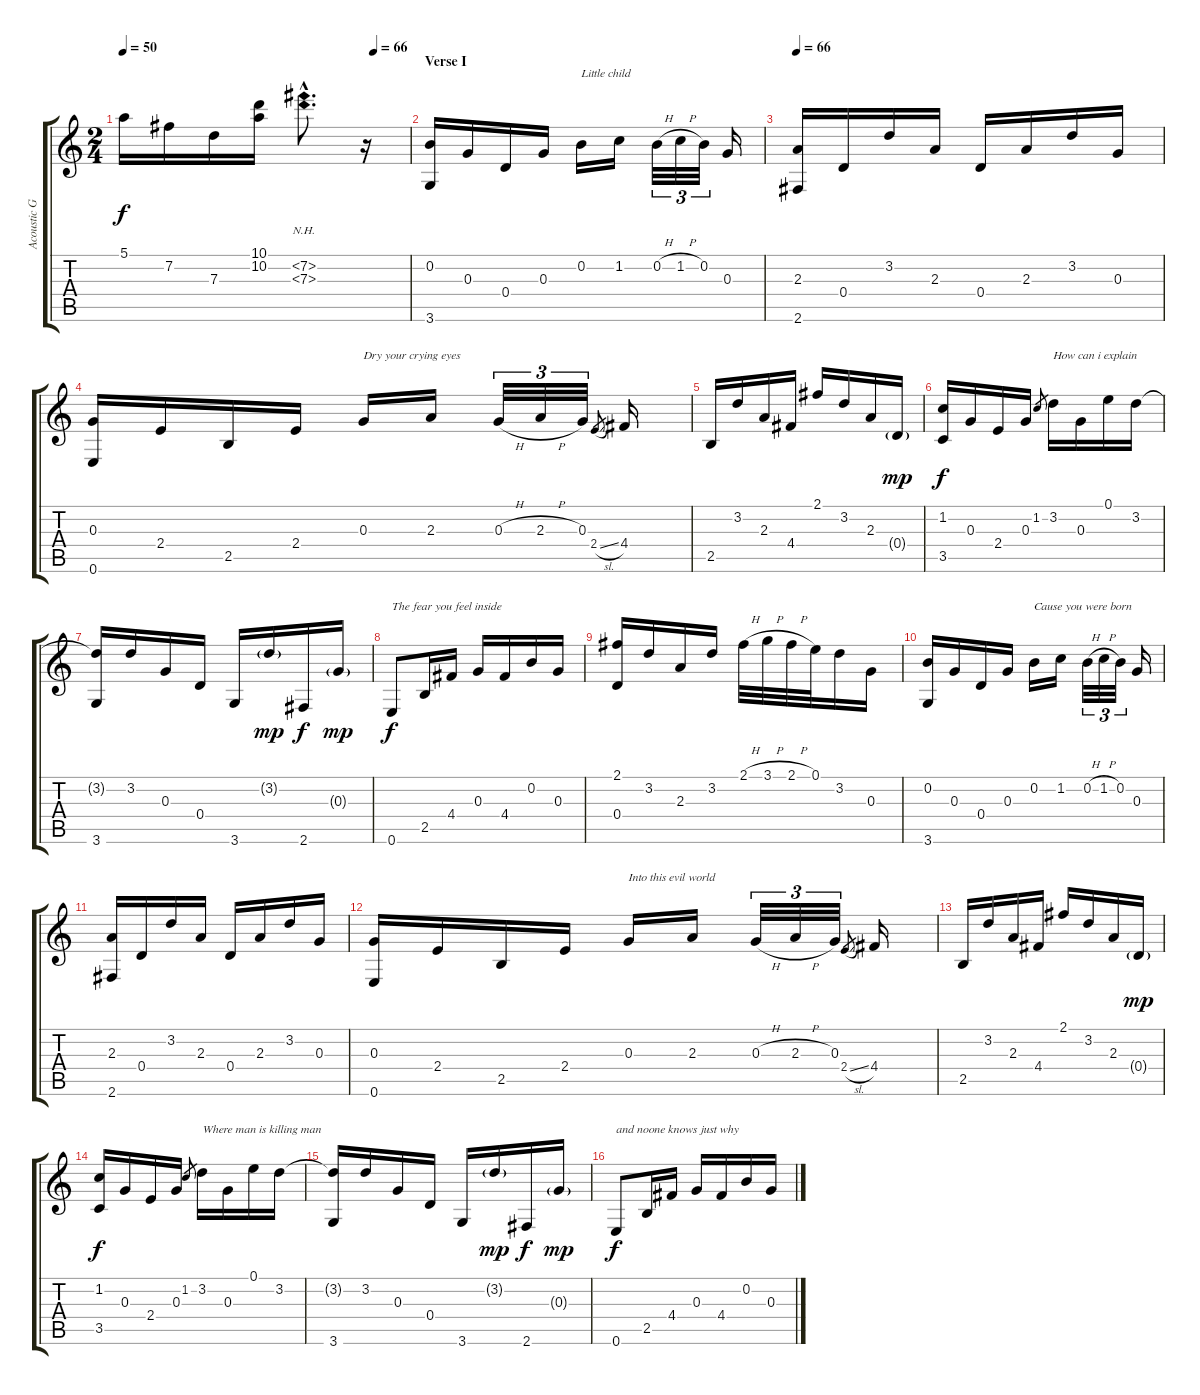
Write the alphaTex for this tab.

\track ("Acoustic Guitar" "Acoustic G") {instrument acousticguitarsteel}
\staff {score tabs}
\tuning (E4 B3 G3 D3 A2 E2) {hide}
\ts (2 4)
\tempo 50
\tempo (66 0.875)
\clef g2
\ks c
5.1.16{dy f} 7.2.16 7.3.16 (10.1 10.2).16 (7.2{nh hac} 7.3{nh hac}).8{d} r.16 |
\section ("" "Verse I")
(0.2 3.6).16 0.3.16 0.4.16 0.3.16 0.2.16{txt "Little child"} 1.2.16 0.2{h}.32{tu (3 2)} 1.2{h}.32{tu (3 2)} 0.2.32{tu (3 2)} 0.3.16 |
\tempo 66
(2.3 2.6).16 0.4.16 3.2.16 2.3.16 0.4.16 2.3.16 3.2.16 0.3.16 |
(0.3 0.6).16 2.4.16 2.5.16 2.4.16 0.3.16{txt "Dry your crying eyes"} 2.3.16 0.3{h}.32{tu (3 2)} 2.3{h}.32{tu (3 2)} 0.3.32{tu (3 2)} 2.4{sl}.8{gr} 4.4.16 |
2.5.16 3.2.16 2.3.16 4.4.16 2.1.16 3.2.16 2.3.16 0.4{g}.16{dy mp} |
(1.2 3.5).16{dy f} 0.3.16 2.4.16 0.3.16 1.2.8{gr} 3.2.16{txt "How can i explain"} 0.3.16 0.1.16 3.2.16 |
(3.2{t} 3.6).16 3.2.16 0.3.16 0.4.16 3.6.16 3.2{g}.16{dy mp} 2.6.16{dy f} 0.3{g}.16{dy mp} |
0.6.8{txt "The fear you feel inside" dy f} 2.5.16 4.4.16 0.3.16 4.4.16 0.2.16 0.3.16 |
(2.1 0.4).16 3.2.16 2.3.16 3.2.16 2.1{h}.32 3.1{h}.32 2.1{h}.32 0.1.32 3.2.16 0.3.16 |
(0.2 3.6).16 0.3.16 0.4.16 0.3.16 0.2.16{txt "Cause you were born"} 1.2.16 0.2{h}.32{tu (3 2)} 1.2{h}.32{tu (3 2)} 0.2.32{tu (3 2)} 0.3.16 |
(2.3 2.6).16 0.4.16 3.2.16 2.3.16 0.4.16 2.3.16 3.2.16 0.3.16 |
(0.3 0.6).16 2.4.16 2.5.16 2.4.16 0.3.16{txt "Into this evil world"} 2.3.16 0.3{h}.32{tu (3 2)} 2.3{h}.32{tu (3 2)} 0.3.32{tu (3 2)} 2.4{sl}.8{gr} 4.4.16 |
2.5.16 3.2.16 2.3.16 4.4.16 2.1.16 3.2.16 2.3.16 0.4{g}.16{dy mp} |
(1.2 3.5).16{dy f} 0.3.16 2.4.16 0.3.16 1.2.8{gr} 3.2.16{txt "Where man is killing man"} 0.3.16 0.1.16 3.2.16 |
(3.2{t} 3.6).16 3.2.16 0.3.16 0.4.16 3.6.16 3.2{g}.16{dy mp} 2.6.16{dy f} 0.3{g}.16{dy mp} |
0.6.8{txt "and noone knows just why" dy f} 2.5.16 4.4.16 0.3.16 4.4.16 0.2.16 0.3.16
